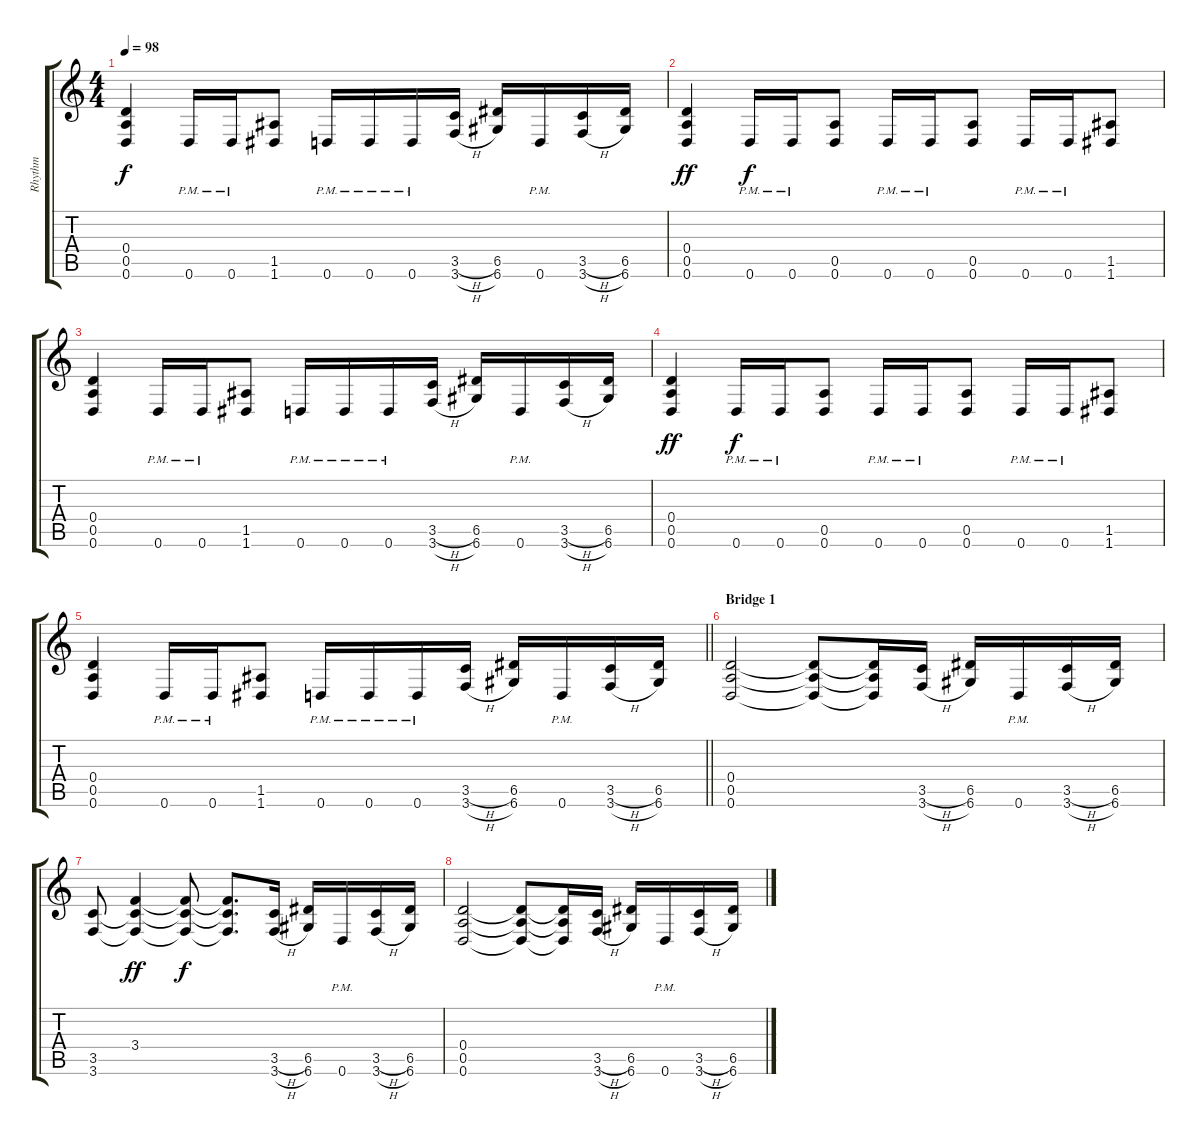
\track ("Rhythm" "Rhythm") {instrument distortionguitar}
\staff {score tabs}
\tuning (E4 B3 G3 D3 A2 D2) {hide}
\ts (4 4)
\tempo 98
\clef g2
\ks c
(0.4 0.5 0.6).4{dy f} 0.6{pm}.16 0.6{pm}.16 (1.5 1.6).8 0.6{pm}.16 0.6{pm}.16 0.6{pm}.16 (3.5{h} 3.6{h}).16 (6.5 6.6).16 0.6{pm}.16 (3.5{h} 3.6{h}).16 (6.5 6.6).16 |
(0.4 0.5 0.6).4{dy ff} 0.6{pm}.16{dy f} 0.6{pm}.16 (0.5 0.6).8 0.6{pm}.16 0.6{pm}.16 (0.5 0.6).8 0.6{pm}.16 0.6{pm}.16 (1.5 1.6).8 |
(0.4 0.5 0.6).4 0.6{pm}.16 0.6{pm}.16 (1.5 1.6).8 0.6{pm}.16 0.6{pm}.16 0.6{pm}.16 (3.5{h} 3.6{h}).16 (6.5 6.6).16 0.6{pm}.16 (3.5{h} 3.6{h}).16 (6.5 6.6).16 |
(0.4 0.5 0.6).4{dy ff} 0.6{pm}.16{dy f} 0.6{pm}.16 (0.5 0.6).8 0.6{pm}.16 0.6{pm}.16 (0.5 0.6).8 0.6{pm}.16 0.6{pm}.16 (1.5 1.6).8 |
\barLineRight lightlight
(0.4 0.5 0.6).4 0.6{pm}.16 0.6{pm}.16 (1.5 1.6).8 0.6{pm}.16 0.6{pm}.16 0.6{pm}.16 (3.5{h} 3.6{h}).16 (6.5 6.6).16 0.6{pm}.16 (3.5{h} 3.6{h}).16 (6.5 6.6).16 |
\section ("" "Bridge 1")
(0.4 0.5 0.6).2 (0.4{t} 0.5{t} 0.6{t}).8 (0.4{t} 0.5{t} 0.6{t}).16 (3.5{h} 3.6{h}).16 (6.5 6.6).16 0.6{pm}.16 (3.5{h} 3.6{h}).16 (6.5 6.6).16 |
(3.5 3.6).8 (3.4 3.5{t} 3.6{t}).4{dy ff} (3.4{t} 3.5{t} 3.6{t}).8{dy f} (3.4{t} 3.5{t} 3.6{t}).8{d} (3.5{h} 3.6{h}).16 (6.5 6.6).16 0.6{pm}.16 (3.5{h} 3.6{h}).16 (6.5 6.6).16 |
(0.4 0.5 0.6).2 (0.4{t} 0.5{t} 0.6{t}).8 (0.4{t} 0.5{t} 0.6{t}).16 (3.5{h} 3.6{h}).16 (6.5 6.6).16 0.6{pm}.16 (3.5{h} 3.6{h}).16 (6.5 6.6).16
